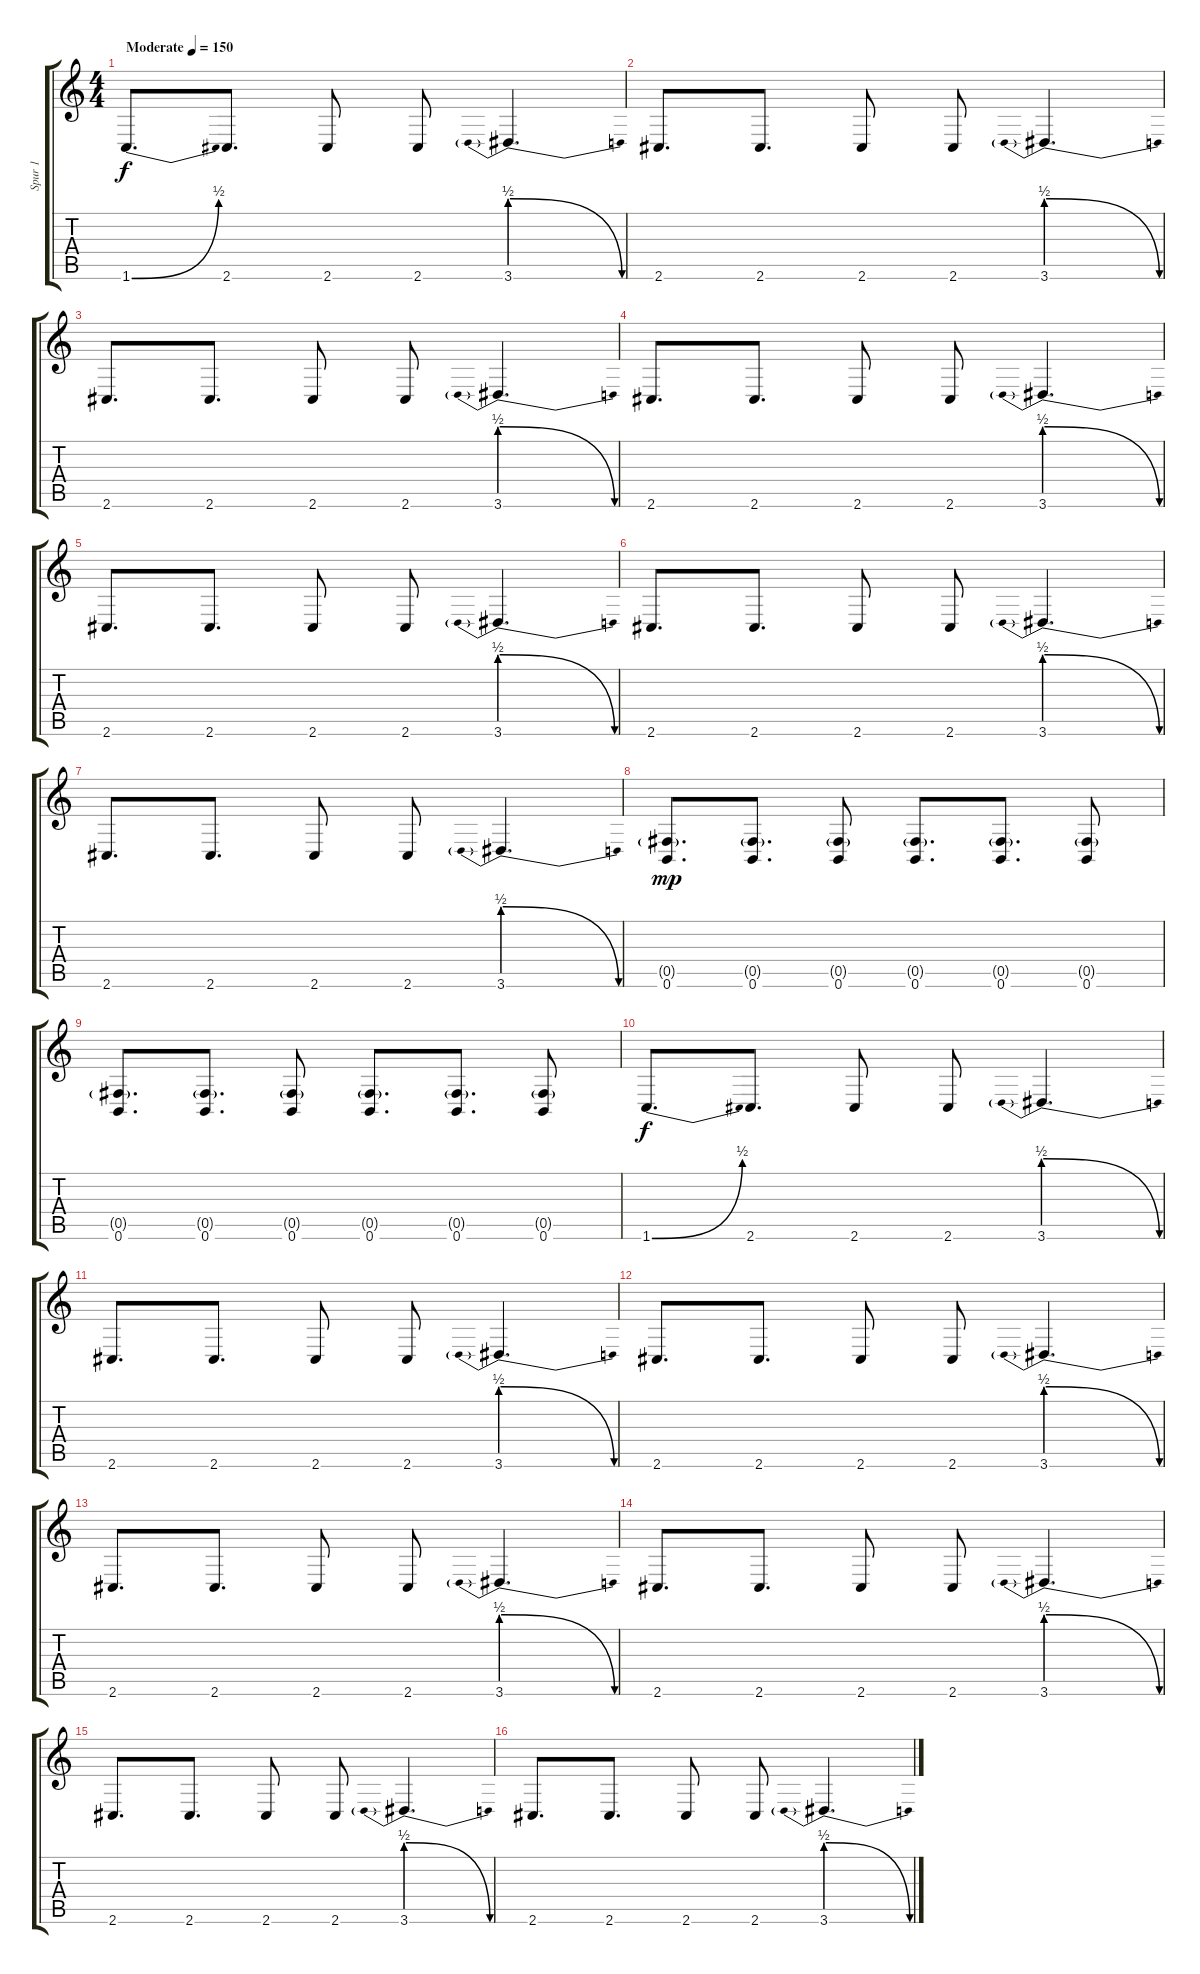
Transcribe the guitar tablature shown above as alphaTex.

\track ("Spur 1" "Spur 1") {instrument distortionguitar}
\staff {score tabs}
\tuning (Db4 Ab3 E3 B2 Gb2 B1) {hide}
\ts (4 4)
\tempo (150 "Moderate")
\clef g2
\ks c
1.6{be (bend 0 0 60 2)}.8{d dy f instrument distortionguitar} 2.6.8{d} 2.6.8 2.6.8 3.6{be (prebendrelease 0 2 60 0)}.4{d} |
2.6.8{d} 2.6.8{d} 2.6.8 2.6.8 3.6{be (prebendrelease 0 2 60 0)}.4{d} |
2.6.8{d} 2.6.8{d} 2.6.8 2.6.8 3.6{be (prebendrelease 0 2 60 0)}.4{d} |
2.6.8{d} 2.6.8{d} 2.6.8 2.6.8 3.6{be (prebendrelease 0 2 60 0)}.4{d} |
2.6.8{d} 2.6.8{d} 2.6.8 2.6.8 3.6{be (prebendrelease 0 2 60 0)}.4{d} |
2.6.8{d} 2.6.8{d} 2.6.8 2.6.8 3.6{be (prebendrelease 0 2 60 0)}.4{d} |
2.6.8{d} 2.6.8{d} 2.6.8 2.6.8 3.6{be (prebendrelease 0 2 60 0)}.4{d} |
(0.5{g} 0.6).8{d dy mp} (0.5{g} 0.6).8{d} (0.5{g} 0.6).8 (0.5{g} 0.6).8{d} (0.5{g} 0.6).8{d} (0.5{g} 0.6).8 |
(0.5{g} 0.6).8{d} (0.5{g} 0.6).8{d} (0.5{g} 0.6).8 (0.5{g} 0.6).8{d} (0.5{g} 0.6).8{d} (0.5{g} 0.6).8 |
1.6{be (bend 0 0 60 2)}.8{d dy f} 2.6.8{d} 2.6.8 2.6.8 3.6{be (prebendrelease 0 2 60 0)}.4{d} |
2.6.8{d} 2.6.8{d} 2.6.8 2.6.8 3.6{be (prebendrelease 0 2 60 0)}.4{d} |
2.6.8{d} 2.6.8{d} 2.6.8 2.6.8 3.6{be (prebendrelease 0 2 60 0)}.4{d} |
2.6.8{d} 2.6.8{d} 2.6.8 2.6.8 3.6{be (prebendrelease 0 2 60 0)}.4{d} |
2.6.8{d} 2.6.8{d} 2.6.8 2.6.8 3.6{be (prebendrelease 0 2 60 0)}.4{d} |
2.6.8{d} 2.6.8{d} 2.6.8 2.6.8 3.6{be (prebendrelease 0 2 60 0)}.4{d} |
2.6.8{d} 2.6.8{d} 2.6.8 2.6.8 3.6{be (prebendrelease 0 2 60 0)}.4{d}
